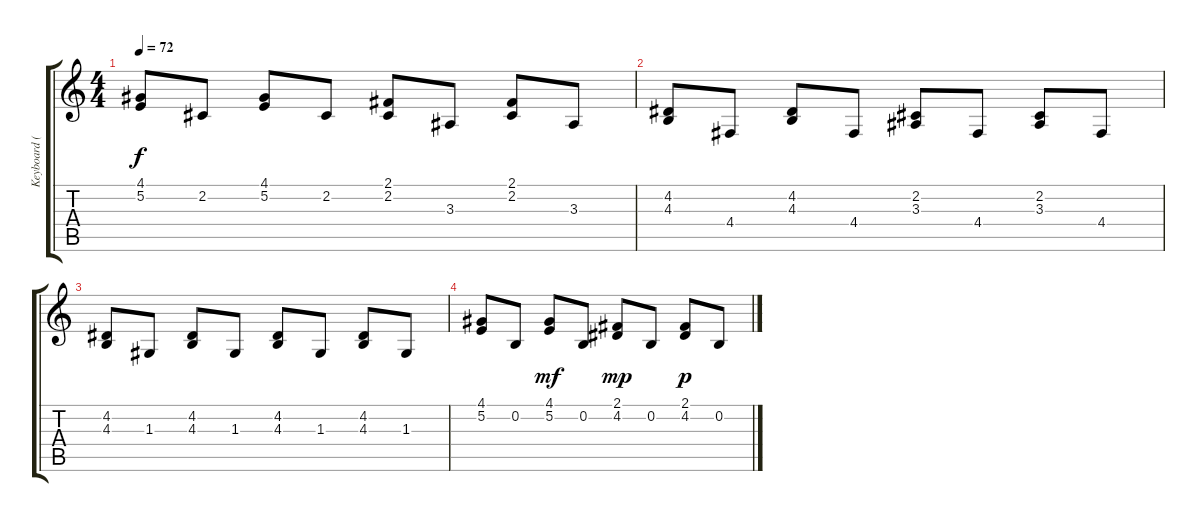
\track ("Keyboard (Left)" "Keyboard (") {instrument acousticgrandpiano}
\staff {score tabs}
\tuning (E4 B3 G3 D3 A2 E2) {hide}
\ts (4 4)
\tempo 72
\clef g2
\ks c
(4.1 5.2).8{dy f} 2.2.8 (4.1 5.2).8 2.2.8 (2.1 2.2).8 3.3.8 (2.1 2.2).8 3.3.8 |
(4.2 4.3).8 4.4.8 (4.2 4.3).8 4.4.8 (2.2 3.3).8 4.4.8 (2.2 3.3).8 4.4.8 |
(4.2 4.3).8 1.3.8 (4.2 4.3).8 1.3.8 (4.2 4.3).8 1.3.8 (4.2 4.3).8 1.3.8 |
(4.1 5.2).8 0.2.8 (4.1 5.2).8{dy mf} 0.2.8 (2.1 4.2).8{dy mp} 0.2.8 (2.1 4.2).8{dy p} 0.2.8
